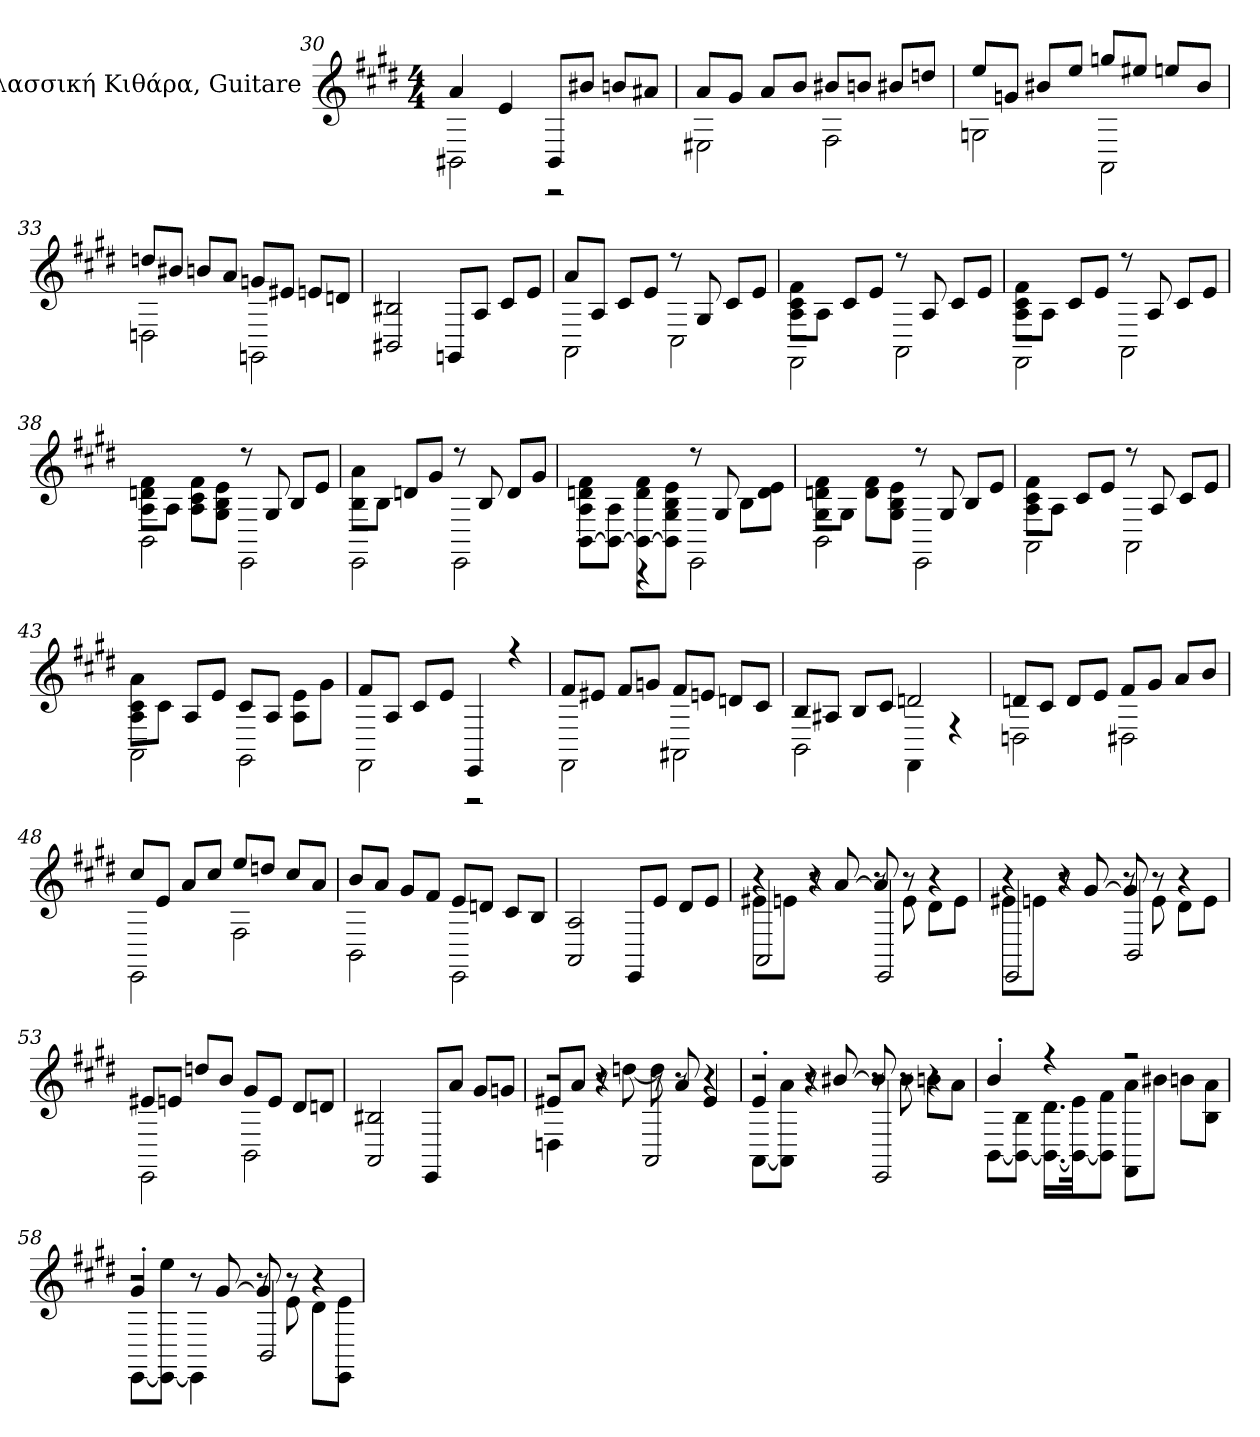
**kern
*part1
*staff1
*I"Κλασσική Κιθάρα, Guitare
*I'Guit.
*
*k[f#c#g#d#]
*M4/4
=30
*^
4a	2BB#X
4e	.
8BB#L	2r
8b#XJ	.
8bnL	.
8a#XJ	.
=31	=31
8aL	2E#X
8g#J	.
8aL	.
8bJ	.
8b#XL	2F#
8bnJ	.
8b#XL	.
8ddnJ	.
=32	=32
8eeL	2Gn
8gnJ	.
8b#XL	.
8eeJ	.
8ggnL	2AA
8ee#XJ	.
8eenL	.
8b#J	.
=33	=33
8ddnL	2Dn
8b#XJ	.
8bnL	.
8aJ	.
8gnL	2GGn
8e#XJ	.
8enL	.
8dnJ	.
*v	*v
=34
2BB#X 2B#X
8GGnL
8AJ
8c#L
8eJ
=35
*^
8aL	2AA
8AJ	.
8c#L	.
8eJ	.
8r	2C#
8G#	.
8c#L	.
8eJ	.
=36	=36
8A\ 8c#\ 8f#\L	2FF#
8AJ	.
8c#L	.
8eJ	.
8r	2AA
8A	.
8c#L	.
8eJ	.
=37	=37
8A\ 8c#\ 8f#\L	2FF#
8AJ	.
8c#L	.
8eJ	.
8r	2AA
8A	.
8c#L	.
8eJ	.
=38	=38
8A\ 8dn\ 8f#\L	2BB
8AJ	.
8A\ 8c#\ 8f#\L	.
8G#\ 8B\ 8e\J	.
8r	2EE
8G#	.
8BL	.
8eJ	.
=39	=39
8B\ 8a\L	2EE
8BJ	.
8dnL	.
8g#J	.
8r	2EE
8B	.
8dL	.
8g#J	.
=40	=40
[8BBL	4A' 4dn' 4f#'
8BB_\ 8A\J	.
8BB_\ 8d\ 8f#\L	4r
8BB]\ 8G#\ 8B\ 8e\J	.
8r	2EE
8G#	.
8BL	.
8d\ 8e\J	.
=41	=41
8G#\ 8dn\ 8f#\L	2BB
8G#J	.
8d\ 8f#\L	.
8G#\ 8B\ 8e\J	.
8r	2EE
8G#	.
8BL	.
8eJ	.
=42	=42
8A\ 8c#\ 8f#\L	2AA
8AJ	.
8c#L	.
8eJ	.
8r	2AA
8A	.
8c#L	.
8eJ	.
=43	=43
8A\ 8c#\ 8a\L	2AA
8c#J	.
8AL	.
8eJ	.
8c#L	2GG#
8AJ	.
8A\ 8e\L	.
8g#J	.
=44	=44
8f#L	2FF#
8AJ	.
8c#L	.
8eJ	.
4EE	2r
4r	.
=45	=45
8f#L	2FF#
8e#XJ	.
8f#L	.
8gnJ	.
8f#L	2AA#X
8enJ	.
8dnL	.
8c#J	.
=46	=46
8BL	2BB
8A#XJ	.
8BL	.
8c#J	.
2dn	4FF#
.	4r
=47	=47
8dnL	2Dn
8c#J	.
8dL	.
8eJ	.
8f#L	2D#X
8g#J	.
8aL	.
8bJ	.
=48	=48
8cc#L	2EE
8eJ	.
8aL	.
8cc#J	.
8eeL	2F#
8ddnJ	.
8cc#L	.
8aJ	.
=49	=49
8bL	2BB
8aJ	.
8g#L	.
8f#J	.
8eL	2EE
8dnJ	.
8c#L	.
8BJ	.
*v	*v
=50
2AA 2A
8EEL
8eJ
8d#L
8eJ
=51
*^
*	*^
4r	8e#XL	2AA
.	8enJ	.
8r	4r	.
[8a	.	.
8a]	8r	2EE
8r	8e	.
4r	8d#L	.
.	8eJ	.
=52	=52	=52
4r	8e#XL	2EE
.	8enJ	.
8r	4r	.
[8g#	.	.
8g#]	8r	2BB
8r	8e	.
4r	8d#L	.
.	8eJ	.
*	*v	*v
=53	=53
8e#XL	2EE
8enJ	.
8ddnL	.
8bJ	.
8g#L	2BB
8eJ	.
8d#L	.
8dnJ	.
*v	*v
=54
2AA 2B#X
8EEL
8aJ
8g#L
8gnJ
=55
*^
*	*^
8e#XL	4Dn	2r
8aJ	.	.
4r	8r	.
.	[8ddn	.
8r	8dd]	2AA
8a	8r	.
4e#	4r	.
=56	=56	=56
4e'	[8AAL	2r
.	8AA]\ 8a\J	.
8r	4r	.
[8b#X	.	.
8b#]	8r	2EE
8r	8b#	.
4r	8bnL	.
.	8aJ	.
*	*v	*v
=57	=57
4b'	[8BBL
.	8BB_\ 8B\J
4r	16.BB_\ 16.d#\LL
.	32BB_\ 32e\Jk
.	8BB]\ 8f#\J
2r	8FF#\ 8a\L
.	8b#XJ
.	8bnL
.	8B\ 8a\J
=58	=58
*	*^
4g#'	[8EEL	2r
.	8EE_\ 8ee\J	.
8r	4EE]	.
[8g#	.	.
8g#]	8r	2BB
8r	8e	.
4r	8d#L	.
.	8EE\ 8e\J	.
*v	*v	*v
=
*-
